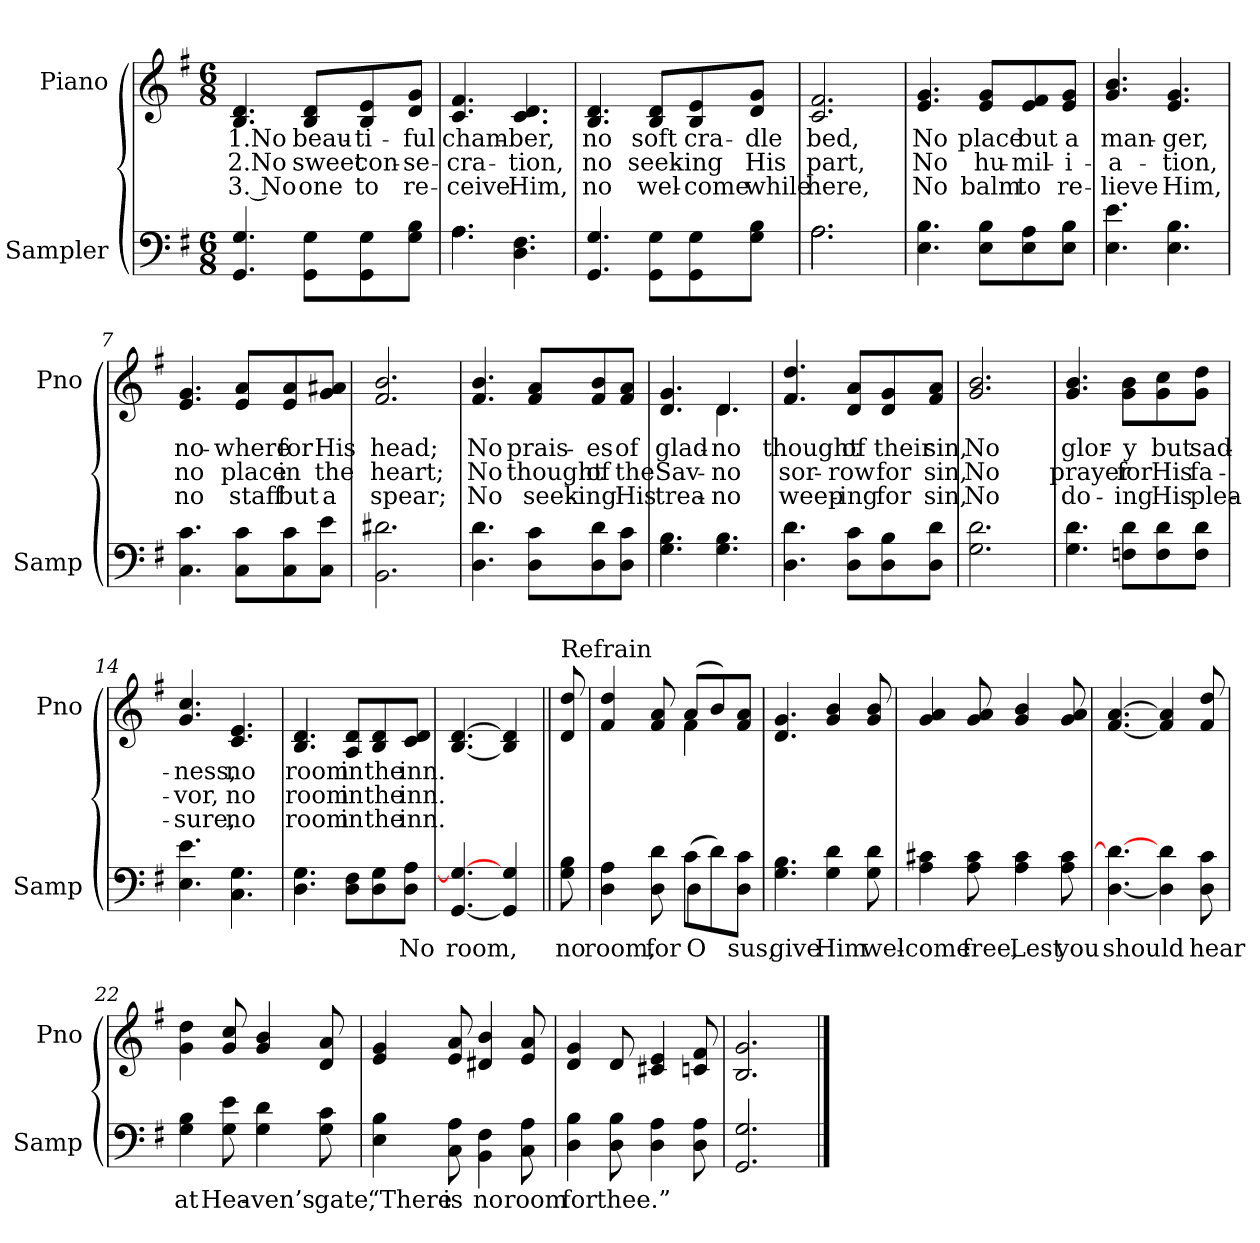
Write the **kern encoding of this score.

**kern	**text	**kern	**text	**text	**text
*part2	*part2	*part1	*part1	*part1	*part1
*staff2	*staff2	*staff1	*staff1	*staff1	*staff1
*I"Sampler	*	*I"Piano	*	*	*
*I'Samp	*	*I'Pno	*	*	*
*clefF4	*	*clefG2	*	*	*
*k[f#]	*	*k[f#]	*	*	*
*G:	*	*G:	*	*	*
*M6/8	*	*M6/8	*	*	*
=1	=1	=1	=1	=1	=1
4.GG 4.G	.	4.B 4.d	1.No	2.No	3. No
8GG\ 8G\L	.	8B/ 8d/L	beau-	sweet	one
8GG\ 8G\	.	8B/ 8e/	-ti-	con-	to
8G\ 8B\J	.	8d/ 8g/J	-ful	-se-	re-
=2	=2	=2	=2	=2	=2
*^	*	*	*	*	*
4.A\	4.A	.	4.c 4.f#	cham-	-cra-	-ceive
4.D 4.F#	4.ryy	.	4.c 4.d	-ber,	-tion,	Him,
*v	*v	*	*	*	*	*
=3	=3	=3	=3	=3	=3
4.GG 4.G	.	4.B 4.d	no	no	no
8GG\ 8G\L	.	8B/ 8d/L	soft	seek-	wel-
8GG\ 8G\	.	8B/ 8e/	cra-	-ing	-come
8G\ 8B\J	.	8d/ 8g/J	-dle	His	while
=4	=4	=4	=4	=4	=4
*^	*	*	*	*	*
2.A\	2.A	.	2.c 2.f#	bed,	part,	here,
*v	*v	*	*	*	*	*
=5	=5	=5	=5	=5	=5
4.E 4.B	.	4.e 4.g	No	No	No
8E\ 8B\L	.	8e/ 8g/L	place	hu-	balm
8E\ 8A\	.	8e/ 8f#/	but	-mil-	to
8E\ 8B\J	.	8e/ 8g/J	a	-i-	re-
=6	=6	=6	=6	=6	=6
4.E 4.e	.	4.g 4.b	man-	-a-	-lieve
4.E 4.B	.	4.e 4.g	-ger,	-tion,	Him,
=7	=7	=7	=7	=7	=7
4.C 4.c	.	4.e 4.g	no-	no	no
8C\ 8c\L	.	8e/ 8a/L	-where	place	staff
8C\ 8c\	.	8e/ 8a/	for	in	but
8C\ 8e\J	.	8g/ 8a#X/J	His	the	a
=8	=8	=8	=8	=8	=8
2.BB 2.d#X	.	2.f# 2.b	head;	heart;	spear;
=9	=9	=9	=9	=9	=9
4.D 4.d	.	4.f# 4.b	No	No	No
8D\ 8c\L	.	8f#/ 8a/L	prais-	thought	seek-
8D\ 8d\	.	8f#/ 8b/	-es	of	-ing
8D\ 8c\J	.	8f#/ 8a/J	of	the	His
=10	=10	=10	=10	=10	=10
*	*	*^	*	*	*
4.G 4.B	.	4.d 4.g	4.ryy	glad-	Sav-	trea-
4.G 4.B	.	4.d/	4.d	no	no	no
*	*	*v	*v	*	*	*
=11	=11	=11	=11	=11	=11
4.D 4.d	.	4.f# 4.dd	thought	sor-	weep-
8D\ 8c\L	.	8d/ 8a/L	of	-row	-ing
8D\ 8B\	.	8d/ 8g/	their	for	for
8D\ 8d\J	.	8f#/ 8a/J	sin,	sin,	sin,
=12	=12	=12	=12	=12	=12
2.G 2.d	.	2.g 2.b	No	No	No
=13	=13	=13	=13	=13	=13
4.G 4.d	.	4.g 4.b	glor-	prayer	do-
8Fn\ 8d\L	.	8g\ 8b\L	-y	for	-ing
8F\ 8d\	.	8g\ 8cc\	but	His	His
8F\ 8d\J	.	8g\ 8dd\J	sad-	fa-	plea-
=14	=14	=14	=14	=14	=14
4.E 4.e	.	4.g 4.cc	-ness,	-vor,	-sure,
4.C 4.G	.	4.c 4.e	no	no	no
=15	=15	=15	=15	=15	=15
4.D 4.G	.	4.B 4.d	room	room	room
8D\ 8F#\L	.	8A/ 8d/L	in	in	in
8D\ 8G\	.	8B/ 8d/	the	the	the
8D\ 8A\J	No	8c/ 8d/J	inn.	inn.	inn.
=16	=16	=16	=16	=16	=16
[4.GG 4.G_	room,	[4.B [4.d	.	.	.
4GG] 4G	.	4B] 4d]	.	.	.
=17||	=17||	=17||	=17||	=17||	=17||
!	!	!LO:TX:t=Refrain	!	!	!
8G 8B	no	8d 8dd	.	.	.
=18	=18	=18	=18	=18	=18
*^	*	*^	*	*	*
4D 4A	4.ryy	room,	4f# 4dd	4.ryy	.	.	.
8D 8d	.	for	8f# 8a	.	.	.	.
(8c\L	4D	O	(8a/L	4f#	.	.	.
8d\)	.	.	8b/)	.	.	.	.
8D\ 8c\J	8ryy	-sus,	8f#/ 8a/J	8ryy	.	.	.
*v	*v	*	*	*	*	*	*
*	*	*v	*v	*	*	*
=19	=19	=19	=19	=19	=19
4.G 4.B	give	4.d 4.g	.	.	.
4G 4d	Him	4g 4b	.	.	.
8G 8d	wel-	8g 8b	.	.	.
=20	=20	=20	=20	=20	=20
4A 4c#X	-come	4g 4a	.	.	.
8A 8c#	free,	8g 8a	.	.	.
4A 4c#	Lest	4g 4b	.	.	.
8A 8c#	you	8g 8a	.	.	.
=21	=21	=21	=21	=21	=21
[4.D 4.d_	should	[4.f# [4.a	.	.	.
4D] 4d	.	4f#] 4a]	.	.	.
8D 8c	hear	8f# 8dd	.	.	.
=22	=22	=22	=22	=22	=22
4G 4B	at	4g 4dd	.	.	.
8G 8e	Hea-	8g 8cc	.	.	.
4G 4d	-ven’s	4g 4b	.	.	.
8G 8c	gate,	8d 8a	.	.	.
=23	=23	=23	=23	=23	=23
4E 4B	“There	4e 4g	.	.	.
8C 8A	is	8e 8a	.	.	.
4BB 4F#	no	4d#X 4b	.	.	.
8C 8A	room	8e 8a	.	.	.
=24	=24	=24	=24	=24	=24
4D 4B	for	4d 4g	.	.	.
8D 8B	thee.”	8d	.	.	.
4D 4A	.	4c#X 4e	.	.	.
8D 8A	.	8cn 8f#	.	.	.
=25	=25	=25	=25	=25	=25
2.GG 2.G	.	2.B 2.g	.	.	.
==	==	==	==	==	==
*-	*-	*-	*-	*-	*-
